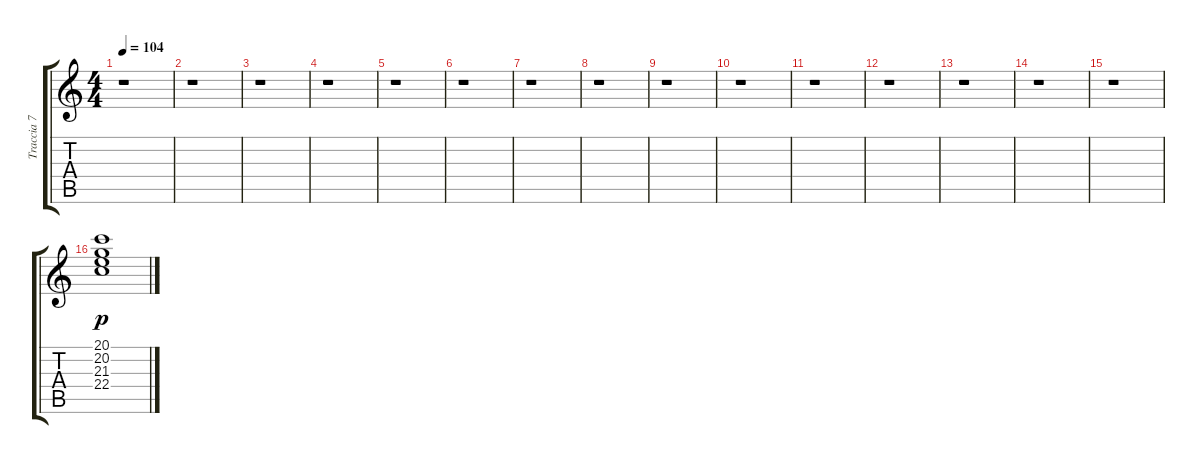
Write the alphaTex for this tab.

\track ("Traccia 7" "Traccia 7") {instrument stringensemble1}
\staff {score tabs}
\tuning (E4 B3 G3 D3 A2 E2) {hide}
\ts (4 4)
\tempo 104
\clef g2
\ks c
r.1{dy p} |
r.1 |
r.1 |
r.1 |
r.1 |
r.1 |
r.1 |
r.1 |
r.1 |
r.1 |
r.1 |
r.1 |
r.1 |
r.1 |
r.1 |
(20.1 20.2 21.3 22.4).1
